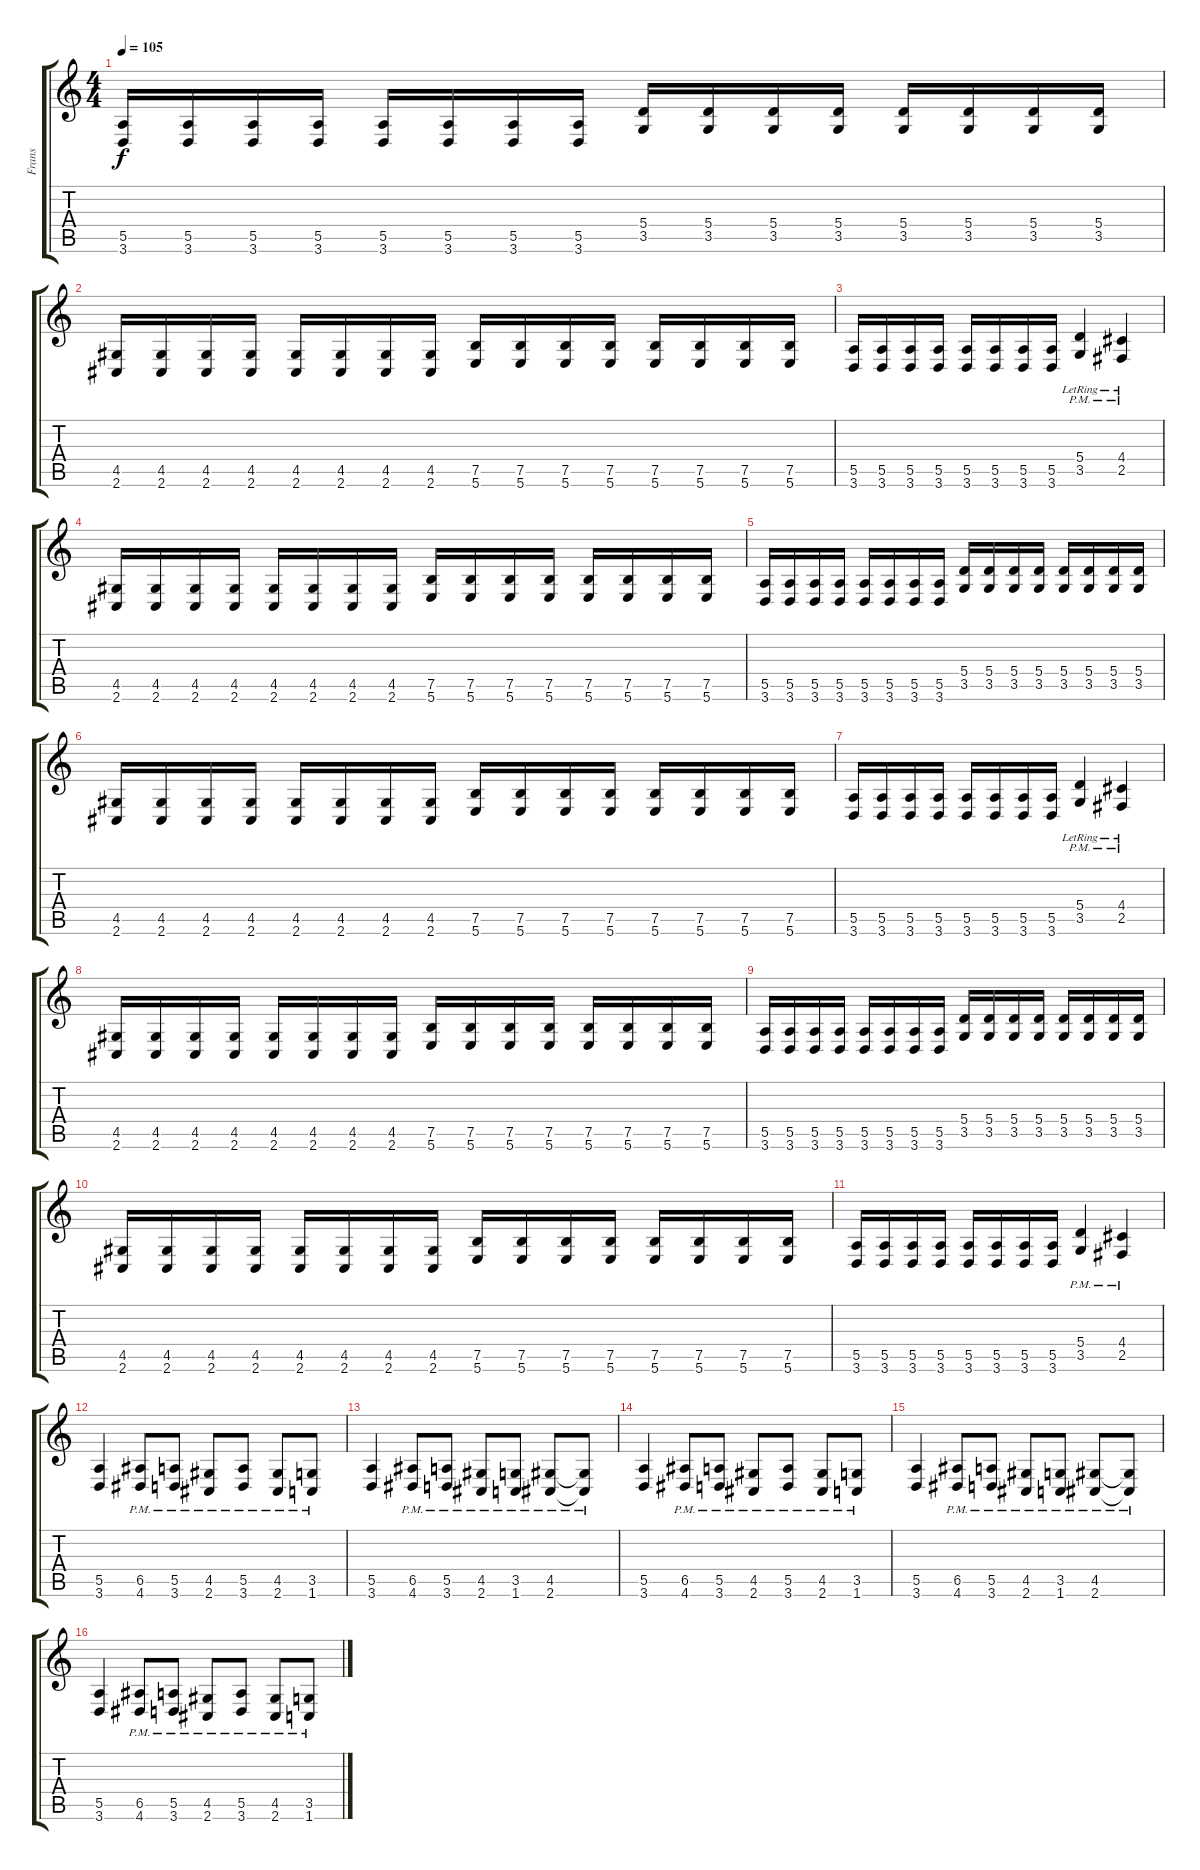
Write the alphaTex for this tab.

\track ("Frans" "Frans") {instrument distortionguitar}
\staff {score tabs}
\tuning (B3 Gb3 D3 A2 E2 B1) {hide}
\ts (4 4)
\tempo 105
\clef g2
\ks c
(5.5 3.6).16{dy f} (5.5 3.6).16 (5.5 3.6).16 (5.5 3.6).16 (5.5 3.6).16 (5.5 3.6).16 (5.5 3.6).16 (5.5 3.6).16 (5.4 3.5).16 (5.4 3.5).16 (5.4 3.5).16 (5.4 3.5).16 (5.4 3.5).16 (5.4 3.5).16 (5.4 3.5).16 (5.4 3.5).16 |
(4.5 2.6).16 (4.5 2.6).16 (4.5 2.6).16 (4.5 2.6).16 (4.5 2.6).16 (4.5 2.6).16 (4.5 2.6).16 (4.5 2.6).16 (7.5 5.6).16 (7.5 5.6).16 (7.5 5.6).16 (7.5 5.6).16 (7.5 5.6).16 (7.5 5.6).16 (7.5 5.6).16 (7.5 5.6).16 |
(5.5 3.6).16 (5.5 3.6).16 (5.5 3.6).16 (5.5 3.6).16 (5.5 3.6).16 (5.5 3.6).16 (5.5 3.6).16 (5.5 3.6).16 (5.4{pm lr} 3.5{pm lr}).4 (4.4{pm lr} 2.5{pm lr}).4 |
(4.5 2.6).16 (4.5 2.6).16 (4.5 2.6).16 (4.5 2.6).16 (4.5 2.6).16 (4.5 2.6).16 (4.5 2.6).16 (4.5 2.6).16 (7.5 5.6).16 (7.5 5.6).16 (7.5 5.6).16 (7.5 5.6).16 (7.5 5.6).16 (7.5 5.6).16 (7.5 5.6).16 (7.5 5.6).16 |
(5.5 3.6).16 (5.5 3.6).16 (5.5 3.6).16 (5.5 3.6).16 (5.5 3.6).16 (5.5 3.6).16 (5.5 3.6).16 (5.5 3.6).16 (5.4 3.5).16 (5.4 3.5).16 (5.4 3.5).16 (5.4 3.5).16 (5.4 3.5).16 (5.4 3.5).16 (5.4 3.5).16 (5.4 3.5).16 |
(4.5 2.6).16 (4.5 2.6).16 (4.5 2.6).16 (4.5 2.6).16 (4.5 2.6).16 (4.5 2.6).16 (4.5 2.6).16 (4.5 2.6).16 (7.5 5.6).16 (7.5 5.6).16 (7.5 5.6).16 (7.5 5.6).16 (7.5 5.6).16 (7.5 5.6).16 (7.5 5.6).16 (7.5 5.6).16 |
(5.5 3.6).16 (5.5 3.6).16 (5.5 3.6).16 (5.5 3.6).16 (5.5 3.6).16 (5.5 3.6).16 (5.5 3.6).16 (5.5 3.6).16 (5.4{pm lr} 3.5{pm lr}).4 (4.4{pm lr} 2.5{pm lr}).4 |
(4.5 2.6).16 (4.5 2.6).16 (4.5 2.6).16 (4.5 2.6).16 (4.5 2.6).16 (4.5 2.6).16 (4.5 2.6).16 (4.5 2.6).16 (7.5 5.6).16 (7.5 5.6).16 (7.5 5.6).16 (7.5 5.6).16 (7.5 5.6).16 (7.5 5.6).16 (7.5 5.6).16 (7.5 5.6).16 |
(5.5 3.6).16 (5.5 3.6).16 (5.5 3.6).16 (5.5 3.6).16 (5.5 3.6).16 (5.5 3.6).16 (5.5 3.6).16 (5.5 3.6).16 (5.4 3.5).16 (5.4 3.5).16 (5.4 3.5).16 (5.4 3.5).16 (5.4 3.5).16 (5.4 3.5).16 (5.4 3.5).16 (5.4 3.5).16 |
(4.5 2.6).16 (4.5 2.6).16 (4.5 2.6).16 (4.5 2.6).16 (4.5 2.6).16 (4.5 2.6).16 (4.5 2.6).16 (4.5 2.6).16 (7.5 5.6).16 (7.5 5.6).16 (7.5 5.6).16 (7.5 5.6).16 (7.5 5.6).16 (7.5 5.6).16 (7.5 5.6).16 (7.5 5.6).16 |
(5.5 3.6).16 (5.5 3.6).16 (5.5 3.6).16 (5.5 3.6).16 (5.5 3.6).16 (5.5 3.6).16 (5.5 3.6).16 (5.5 3.6).16 (5.4{pm} 3.5{pm}).4 (4.4{pm} 2.5{pm}).4 |
(5.5 3.6).4 (6.5{pm} 4.6).8 (5.5{pm} 3.6{pm}).8 (4.5{pm} 2.6{pm}).8 (5.5{pm} 3.6{pm}).8 (4.5{pm} 2.6{pm}).8 (3.5{pm} 1.6{pm}).8 |
(5.5 3.6).4 (6.5{pm} 4.6).8 (5.5{pm} 3.6{pm}).8 (4.5{pm} 2.6{pm}).8 (3.5{pm} 1.6{pm}).8 (4.5 2.6{pm}).8 (4.5{pm t} 2.6{pm t}).8 |
(5.5 3.6).4 (6.5{pm} 4.6).8 (5.5{pm} 3.6{pm}).8 (4.5{pm} 2.6{pm}).8 (5.5{pm} 3.6{pm}).8 (4.5{pm} 2.6{pm}).8 (3.5{pm} 1.6{pm}).8 |
(5.5 3.6).4 (6.5{pm} 4.6).8 (5.5{pm} 3.6{pm}).8 (4.5{pm} 2.6{pm}).8 (3.5{pm} 1.6{pm}).8 (4.5 2.6{pm}).8 (4.5{pm t} 2.6{pm t}).8 |
(5.5 3.6).4 (6.5{pm} 4.6).8 (5.5{pm} 3.6{pm}).8 (4.5{pm} 2.6{pm}).8 (5.5{pm} 3.6{pm}).8 (4.5{pm} 2.6{pm}).8 (3.5{pm} 1.6{pm}).8
